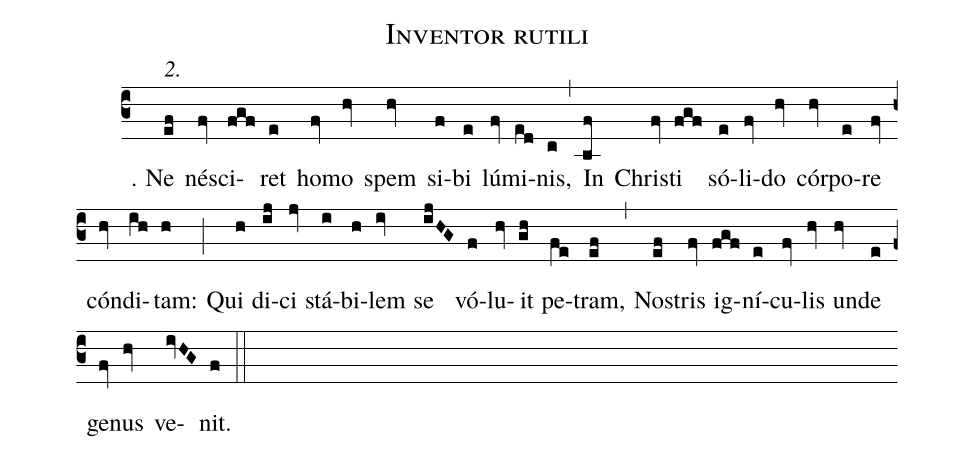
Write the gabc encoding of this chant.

name: Inventor rutili;
%%
(c3) <alt>2.</alt> <sp>℣.</sp> Ne(ef) nés(fv)ci(fgf)ret(e) ho(fv)mo(hv) spem(hv) si(f)bi(e) lú(fv)mi(ed)nis,(c) (,)
In(bf) Chris(fv)ti(fgf) só(e)li(fv)do(hv) cór(hv)po(e)re(fv) cón(hv)di(ih)tam:(h) (;)
Qui(h) di(ij)ci(jv) stá(i)bi(h)lem(iv) se(ijHG) vó(f)lu(hv)it(gh) pe(fe)tram,(ef) (,)
Nos(ef)tris(fv) ig(fgf)ní(e)cu(fv)lis(hv) un(hv)de(e) ge(fv)nus(hv) ve(ivHG)nit.(f) (::)
